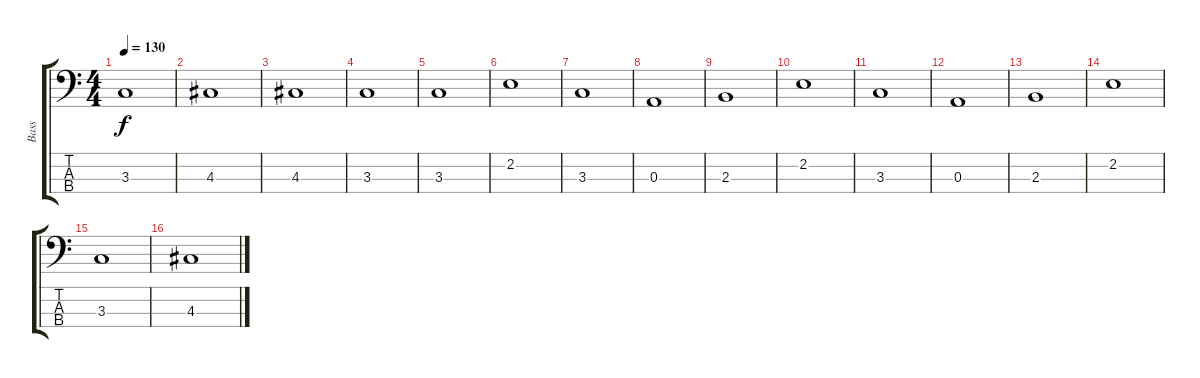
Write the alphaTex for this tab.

\track ("Bass" "Bass") {instrument electricbassfinger}
\staff {score tabs}
\tuning (G2 D2 A1 E1) {hide}
\ts (4 4)
\tempo 130
\clef f4
\ks c
3.3.1{dy f} |
4.3.1 |
4.3.1 |
3.3.1 |
3.3.1 |
2.2.1 |
3.3.1 |
0.3.1 |
2.3.1 |
2.2.1 |
3.3.1 |
0.3.1 |
2.3.1 |
2.2.1 |
3.3.1 |
4.3.1
